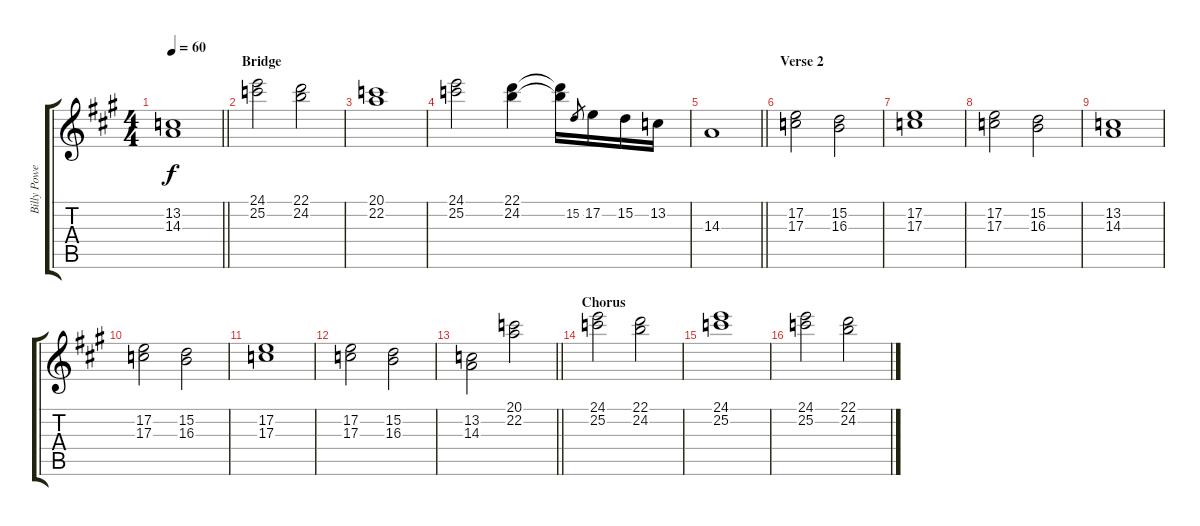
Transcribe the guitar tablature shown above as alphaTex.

\track ("Billy Powell - Organ" "Billy Powe") {instrument rockorgan}
\staff {score tabs}
\tuning (E4 B3 G3 D3 A2 E2) {hide}
\ts (4 4)
\tempo 60
\clef g2
\barLineRight lightlight
\ks f#minor
(13.2 14.3).1{dy f} |
\section ("" "Bridge")
(24.1 25.2).2 (22.1 24.2).2 |
(20.1 22.2).1 |
(24.1 25.2).2 (22.1 24.2).4 (22.1{t} 24.2{t}).16 15.2.8{gr} 17.2.16 15.2.16 13.2.16 |
\barLineRight lightlight
14.3.1 |
\section ("" "Verse 2")
(17.2 17.3).2 (15.2 16.3).2 |
(17.2 17.3).1 |
(17.2 17.3).2 (15.2 16.3).2 |
(13.2 14.3).1 |
(17.2 17.3).2 (15.2 16.3).2 |
(17.2 17.3).1 |
(17.2 17.3).2 (15.2 16.3).2 |
\barLineRight lightlight
(13.2 14.3).2 (20.1 22.2).2 |
\section ("" "Chorus")
(24.1 25.2).2 (22.1 24.2).2 |
(24.1 25.2).1 |
(24.1 25.2).2 (22.1 24.2).2
